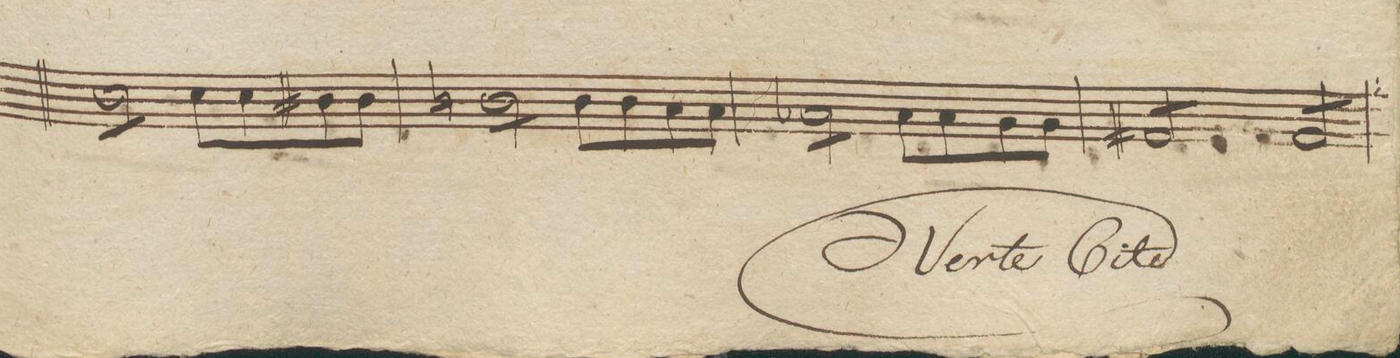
**kern	**dynam
*I"Viole.	*
*clefC3	*
*k[]	*
*met(c|)	*
*M2/2	*
8d\L	.
8d\	.
8d\	.
8d\J	.
*Xtremolo	*
8d\L	.
8d\	.
8c#X\	.
8c#\J	.
=151	=151
*tremolo	*
8cn\L	.
8c\	.
8c\	.
8c\J	.
*Xtremolo	*
8c\L	.
8c\	.
8B/	.
8B/J	.
=152	=152
*tremolo	*
8B-X/L	.
8B-/	.
8B-/	.
8B-/J	.
*Xtremolo	*
8B-/L	.
8B-/	.
8A/	.
8A/J	.
=153	=153
*tremolo	*
8G#X/L	.
8G#/	.
8G#/	.
8G#/J	.
8G#/L	.
8G#/	.
8G#/	.
8G#/J	.
=154	=154
*-	*-
